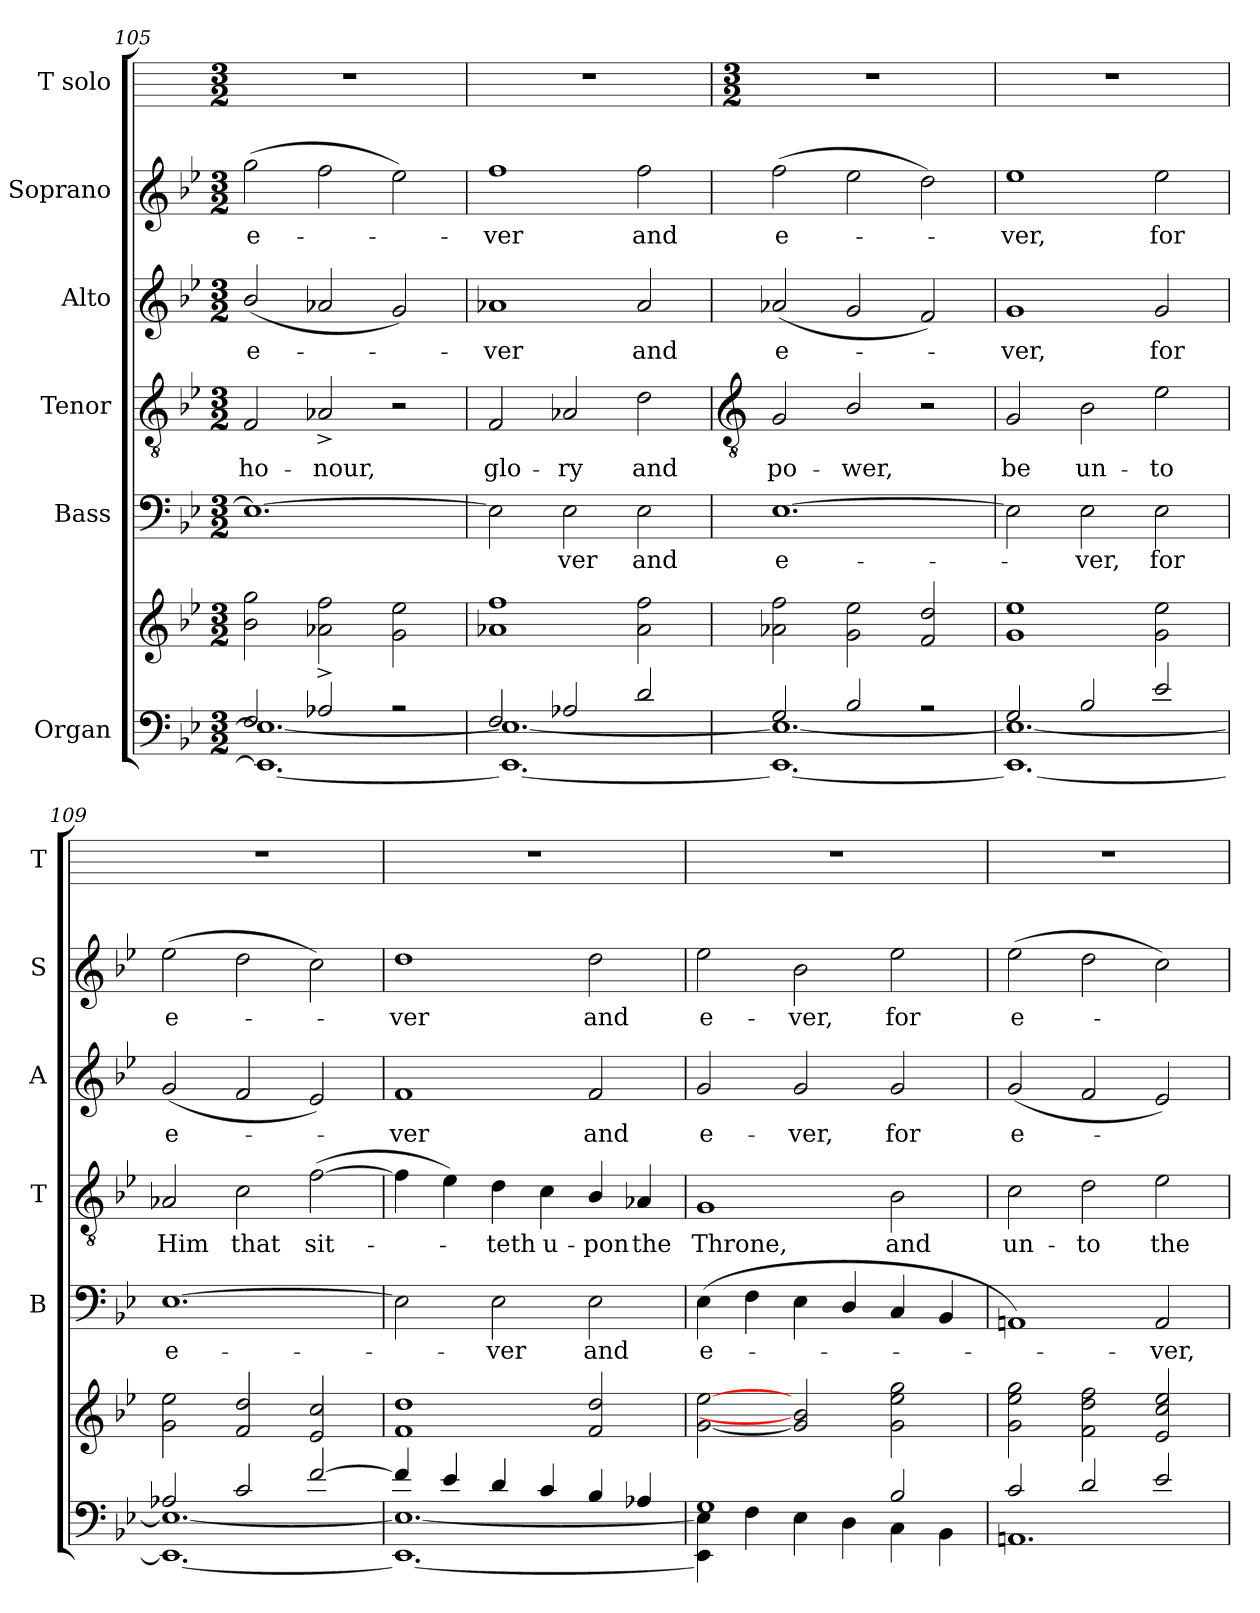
**kern	**kern	**kern	**text	**kern	**text	**kern	**text	**kern	**text	**kern
*part6	*part6	*part5	*part5	*part4	*part4	*part3	*part3	*part2	*part2	*part1
*staff7	*staff6	*staff5	*staff5	*staff4	*staff4	*staff3	*staff3	*staff2	*staff2	*staff1
*I"Organ	*	*I"Bass	*	*I"Tenor	*	*I"Alto	*	*I"Soprano	*	*I"T solo
*	*	*I'B	*	*I'T	*	*I'A	*	*I'S	*	*I'T
*clefF4	*clefG2	*clefF4	*	*clefGv2	*	*clefG2	*	*clefG2	*	*
*k[b-e-]	*k[b-e-]	*k[b-e-]	*	*k[b-e-]	*	*k[b-e-]	*	*k[b-e-]	*	*
*B-:	*B-:	*B-:	*	*B-:	*	*B-:	*	*B-:	*	*
*M3/2	*M3/2	*M3/2	*	*M3/2	*	*M3/2	*	*M3/2	*	*M3/2
=105	=105	=105	=105	=105	=105	=105	=105	=105	=105	=105
*^	*	*	*	*	*	*	*	*	*	*
!	!	!	!	!	!	!LO:LY:b	!	!LO:LY:b	!	!LO:LY:b	!
2F/	1.EE-\_ 1.E-\_	2b- 2gg	1.E-_	.	2F	ho-	(<2b-/	e-	(>2gg	e-	1.r
!	!	!	!	!	!	!LO:LY:b	!	!	!	!	!
2A-X^/	.	2a-X 2ff	.	.	2A-X^	-nour,	2a-X	.	2ff	.	.
2r	.	2g 2ee-	.	.	2r	.	2g)	.	2ee-)	.	.
=106	=106	=106	=106	=106	=106	=106	=106	=106	=106	=106	=106
!	!	!	!	!	!	!LO:LY:b	!	!LO:LY:b	!	!LO:LY:b	!
2F/	1.EE-\_ 1.E-\_	1a-X 1ff	2E-]	.	2F	glo-	1a-X	ver	1ff	ver	1.r
!	!	!	!	!LO:LY:b	!	!LO:LY:b	!	!	!	!	!
2A-X/	.	.	2E-	ver	2A-X	-ry	.	.	.	.	.
!	!	!	!	!LO:LY:b	!	!LO:LY:b	!	!LO:LY:b	!	!LO:LY:b	!
2d/	.	2a- 2ff	2E-	and	2d	and	2a-	and	2ff	and	.
!!LO:LB:g=z
=107	=107	=107	=107	=107	=107	=107	=107	=107	=107	=107	=107
*	*	*	*	*	*clefGv2	*	*	*	*	*	*
*	*	*	*	*	*	*	*	*	*	*	*M3/2
!	!	!	!	!LO:LY:b	!	!LO:LY:b	!	!LO:LY:b	!	!LO:LY:b	!
2G/	1.EE-\_ 1.E-\_	2a-X 2ff	[1.E-	e-	2G	po-	(<2a-X	e-	(>2ff	e-	1.r
!	!	!	!	!	!	!LO:LY:b	!	!	!	!	!
2B-/	.	2g 2ee-	.	.	2B-/	-wer,	2g	.	2ee-	.	.
2r	.	2f 2dd	.	.	2r	.	2f)	.	2dd)	.	.
=108	=108	=108	=108	=108	=108	=108	=108	=108	=108	=108	=108
!	!	!	!	!	!	!LO:LY:b	!	!LO:LY:b	!	!LO:LY:b	!
2G/	1.EE-\_ 1.E-\_	1g 1ee-	2E-]	.	2G	be	1g	ver,	1ee-	ver,	1.r
!	!	!	!	!LO:LY:b	!	!LO:LY:b	!	!	!	!	!
2B-/	.	.	2E-	ver,	2B-	un-	.	.	.	.	.
!	!	!	!	!LO:LY:b	!	!LO:LY:b	!	!LO:LY:b	!	!LO:LY:b	!
2e-/	.	2g 2ee-	2E-	for	2e-	-to	2g	for	2ee-	for	.
=109	=109	=109	=109	=109	=109	=109	=109	=109	=109	=109	=109
!	!	!	!	!LO:LY:b	!	!LO:LY:b	!	!LO:LY:b	!	!LO:LY:b	!
2A-X/	1.EE-\_ 1.E-\_	2g 2ee-	[1.E-	e-	2A-X	Him	(<2g	e-	(>2ee-	e-	1.r
!	!	!	!	!	!	!LO:LY:b	!	!	!	!	!
2c/	.	2f 2dd	.	.	2c	that	2f	.	2dd	.	.
!	!	!	!	!	!	!LO:LY:b	!	!	!	!	!
[2f/	.	2e- 2cc	.	.	(>[2f	sit-	2e-)	.	2cc)	.	.
=110	=110	=110	=110	=110	=110	=110	=110	=110	=110	=110	=110
!	!	!	!	!	!	!	!	!LO:LY:b	!	!LO:LY:b	!
4f/]	1.EE-\_ 1.E-\_	1f 1dd	2E-]	.	4f]	.	1f	ver	1dd	ver	1.r
4e-/	.	.	.	.	4e-)	.	.	.	.	.	.
!	!	!	!	!LO:LY:b	!	!LO:LY:b	!	!	!	!	!
4d/	.	.	2E-	ver	4d	teth	.	.	.	.	.
!	!	!	!	!	!	!LO:LY:b	!	!	!	!	!
4c/	.	.	.	.	4c	u-	.	.	.	.	.
!	!	!	!	!LO:LY:b	!	!LO:LY:b	!	!LO:LY:b	!	!LO:LY:b	!
4B-/	.	2f 2dd	2E-	and	4B-/	-pon	2f	and	2dd	and	.
!	!	!	!	!	!	!LO:LY:b	!	!	!	!	!
4A-X/	.	.	.	.	4A-X	the	.	.	.	.	.
=111	=111	=111	=111	=111	=111	=111	=111	=111	=111	=111	=111
!	!	!	!	!LO:LY:b	!	!LO:LY:b	!	!LO:LY:b	!	!LO:LY:b	!
1G/	4EE-\] 4E-\]	[2g [2ee-	(>4E-	e-	1G	Throne,	2g	e-	2ee-	e-	1.r
.	4F\	.	4F	.	.	.	.	.	.	.	.
!	!	!	!	!	!	!	!	!LO:LY:b	!	!LO:LY:b	!
.	4E-\	2g] 2b-]	4E-	.	.	.	2g	-ver,	2b-	-ver,	.
.	4D\	.	4D/	.	.	.	.	.	.	.	.
!	!	!	!	!	!	!LO:LY:b	!	!LO:LY:b	!	!LO:LY:b	!
2B-/	4C\	2g 2ee- 2gg	4C	.	2B-	and	2g	for	2ee-	for	.
.	4BB-\	.	4BB-	.	.	.	.	.	.	.	.
=112	=112	=112	=112	=112	=112	=112	=112	=112	=112	=112	=112
!	!	!	!	!	!	!LO:LY:b	!	!LO:LY:b	!	!LO:LY:b	!
2c/	1.AAn\	2g 2ee- 2gg	1AAn)	.	2c	un-	(<2g	e-	(>2ee-	e-	1.r
!	!	!	!	!	!	!LO:LY:b	!	!	!	!	!
2d/	.	2f 2dd 2ff	.	.	2d	-to	2f	.	2dd	.	.
!	!	!	!	!LO:LY:b	!	!LO:LY:b	!	!	!	!	!
2e-/	.	2e- 2cc 2ee-	2AA	ver,	2e-	the	2e-)	.	2cc)	.	.
*v	*v	*	*	*	*	*	*	*	*	*	*
=	=	=	=	=	=	=	=	=	=	=
*-	*-	*-	*-	*-	*-	*-	*-	*-	*-	*-
